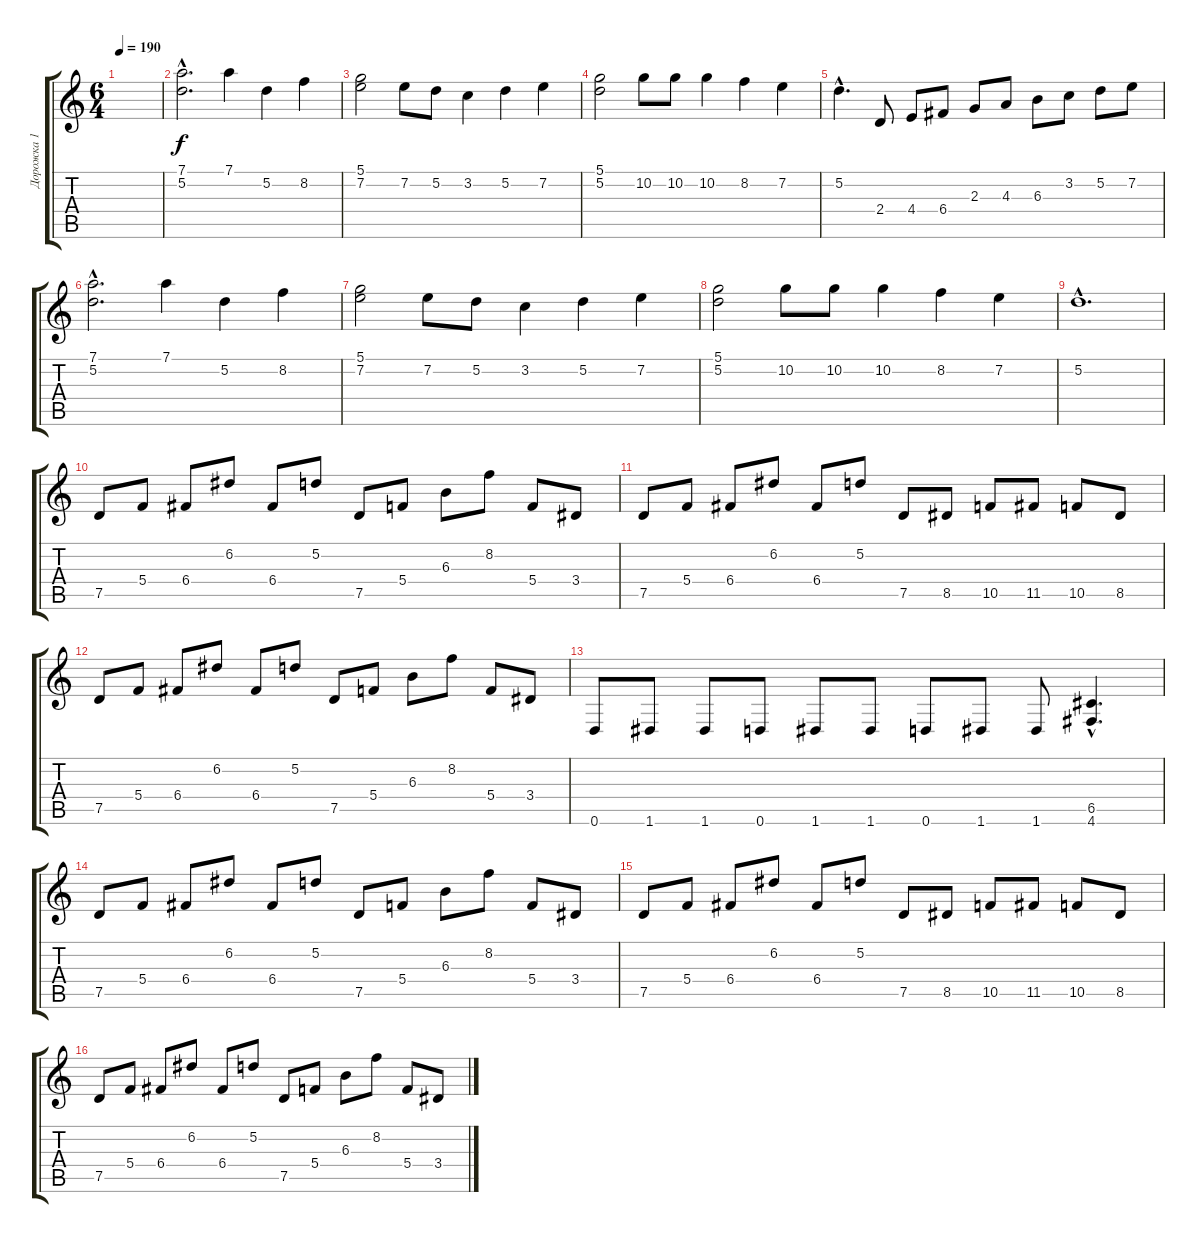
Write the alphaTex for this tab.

\track ("Дорожка 1" "Дорожка 1") {instrument distortionguitar}
\staff {score tabs}
\tuning (D4 A3 F3 C3 G2 D2) {hide}
\ts (6 4)
\tempo 190
\clef g2
\ks c
|
(7.1{hac} 5.2{hac}).2{d instrument frenchhorn} 7.1.4 5.2.4 8.2.4 |
(5.1 7.2).2 7.2.8 5.2.8 3.2.4 5.2.4 7.2.4 |
(5.1 5.2).2 10.2.8 10.2.8 10.2.4 8.2.4 7.2.4 |
5.2{hac}.4{d} 2.4.8 4.4.8 6.4.8 2.3.8 4.3.8 6.3.8 3.2.8 5.2.8 7.2.8 |
(7.1{hac} 5.2{hac}).2{d} 7.1.4 5.2.4 8.2.4 |
(5.1 7.2).2 7.2.8 5.2.8 3.2.4 5.2.4 7.2.4 |
(5.1 5.2).2 10.2.8 10.2.8 10.2.4 8.2.4 7.2.4 |
5.2{hac}.1{d} |
7.5.8{instrument distortionguitar} 5.4.8 6.4.8 6.2.8 6.4.8 5.2.8 7.5.8 5.4.8 6.3.8 8.2.8 5.4.8 3.4.8 |
7.5.8 5.4.8 6.4.8 6.2.8 6.4.8 5.2.8 7.5.8 8.5.8 10.5.8 11.5.8 10.5.8 8.5.8 |
7.5.8 5.4.8 6.4.8 6.2.8 6.4.8 5.2.8 7.5.8 5.4.8 6.3.8 8.2.8 5.4.8 3.4.8 |
0.6.8 1.6.8 1.6.8 0.6.8 1.6.8 1.6.8 0.6.8 1.6.8 1.6.8 (6.5{hac} 4.6{hac}).4{d} |
7.5.8{instrument distortionguitar} 5.4.8 6.4.8 6.2.8 6.4.8 5.2.8 7.5.8 5.4.8 6.3.8 8.2.8 5.4.8 3.4.8 |
7.5.8 5.4.8 6.4.8 6.2.8 6.4.8 5.2.8 7.5.8 8.5.8 10.5.8 11.5.8 10.5.8 8.5.8 |
7.5.8 5.4.8 6.4.8 6.2.8 6.4.8 5.2.8 7.5.8 5.4.8 6.3.8 8.2.8 5.4.8 3.4.8
